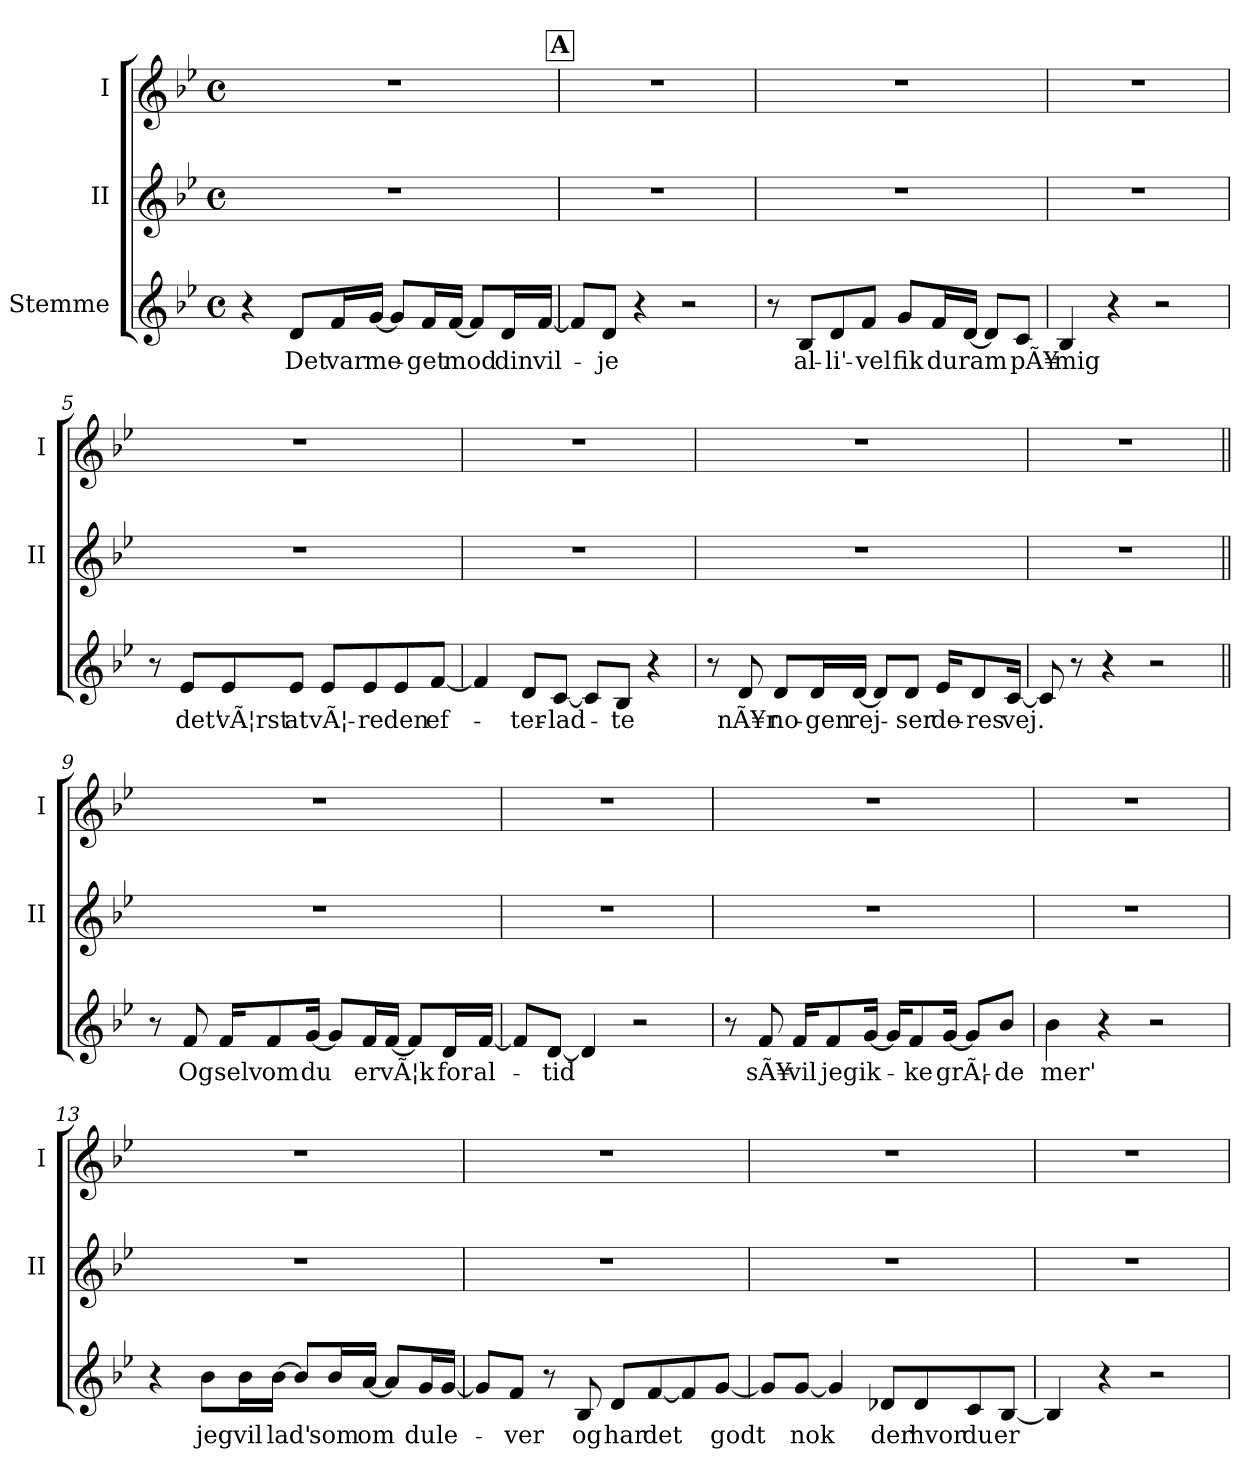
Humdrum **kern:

**kern	**text	**kern	**kern
*part3	*part3	*part2	*part1
*staff3	*staff3	*staff2	*staff1
*I"Stemme	*	*I"II	*I"I
*	*	*I'II	*I'I
*clefG2	*	*clefG2	*clefG2
*k[b-e-]	*	*k[b-e-]	*k[b-e-]
*M4/4	*	*M4/4	*M4/4
*met(c)	*	*met(c)	*met(c)
=1	=1	=1	=1
4r	.	1r	1r
!	!LO:LY:b	!	!
8d/L	Det	.	.
!	!LO:LY:b	!	!
16f/L	var	.	.
!	!LO:LY:b	!	!
[16g/JJ	me-	.	.
8g/L]	.	.	.
!	!LO:LY:b	!	!
16f/L	-get	.	.
!	!LO:LY:b	!	!
[16f/JJ	mod	.	.
8f/L]	.	.	.
!	!LO:LY:b	!	!
16d/L	din	.	.
!	!LO:LY:b	!	!
[16f/JJ	vil-	.	.
!!LO:REH:place=s1:a:B:fs=14:t=A
=2	=2	=2	=2
8f/L]	.	1r	1r
!	!LO:LY:b	!	!
8d/J	-je	.	.
4r	.	.	.
2r	.	.	.
=3	=3	=3	=3
8r	.	1r	1r
!	!LO:LY:b	!	!
8B-/L	al-	.	.
!	!LO:LY:b	!	!
8d/	-li'-	.	.
!	!LO:LY:b	!	!
8f/J	-vel	.	.
!	!LO:LY:b	!	!
8g/L	fik	.	.
!	!LO:LY:b	!	!
16f/L	du	.	.
!	!LO:LY:b	!	!
[16d/JJ	ram	.	.
8d/L]	.	.	.
!	!LO:LY:b	!	!
8c/J	pÃ¥	.	.
!!LO:LB:g=z
=4	=4	=4	=4
!	!LO:LY:b	!	!
4B-/	mig	1r	1r
4r	.	.	.
2r	.	.	.
=5	=5	=5	=5
8r	.	1r	1r
!	!LO:LY:b	!	!
8e-/L	det'	.	.
!	!LO:LY:b	!	!
8e-/	vÃ¦rst	.	.
!	!LO:LY:b	!	!
8e-/J	at	.	.
!	!LO:LY:b	!	!
8e-/L	vÃ¦-	.	.
!	!LO:LY:b	!	!
8e-/	-re	.	.
!	!LO:LY:b	!	!
8e-/	den	.	.
!	!LO:LY:b	!	!
[8f/J	ef-	.	.
=6	=6	=6	=6
4f/]	.	1r	1r
!	!LO:LY:b	!	!
8d/L	-ter-	.	.
!	!LO:LY:b	!	!
[8c/J	-lad-	.	.
8c/L]	.	.	.
!	!LO:LY:b	!	!
8B-/J	-te	.	.
4r	.	.	.
!!LO:LB:g=z
=7	=7	=7	=7
8r	.	1r	1r
!	!LO:LY:b	!	!
8d/	nÃ¥r	.	.
!	!LO:LY:b	!	!
8d/L	no-	.	.
!	!LO:LY:b	!	!
16d/L	-gen	.	.
!	!LO:LY:b	!	!
[16d/JJ	rej-	.	.
8d/L]	.	.	.
!	!LO:LY:b	!	!
8d/J	-ser	.	.
!	!LO:LY:b	!	!
16e-/KL	de-	.	.
!	!LO:LY:b	!	!
8d/	-res	.	.
!	!LO:LY:b	!	!
[16c/Jk	vej.	.	.
=8	=8	=8	=8
8c/]	.	1r	1r
8r	.	.	.
4r	.	.	.
2r	.	.	.
=9||	=9||	=9||	=9||
8r	.	1r	1r
!	!LO:LY:b	!	!
8f/	Og	.	.
!	!LO:LY:b	!	!
16f/KL	selv	.	.
!	!LO:LY:b	!	!
8f/	om	.	.
!	!LO:LY:b	!	!
[16g/Jk	du	.	.
8g/L]	.	.	.
!	!LO:LY:b	!	!
16f/L	er	.	.
!	!LO:LY:b	!	!
[16f/JJ	vÃ¦k	.	.
8f/L]	.	.	.
!	!LO:LY:b	!	!
16d/L	for	.	.
!	!LO:LY:b	!	!
[16f/JJ	al-	.	.
!!LO:LB:g=z
=10	=10	=10	=10
8f/L]	.	1r	1r
!	!LO:LY:b	!	!
[8d/J	-tid	.	.
4d/]	.	.	.
2r	.	.	.
=11	=11	=11	=11
8r	.	1r	1r
!	!LO:LY:b	!	!
8f/	sÃ¥	.	.
!	!LO:LY:b	!	!
16f/KL	vil	.	.
!	!LO:LY:b	!	!
8f/	jeg	.	.
!	!LO:LY:b	!	!
[16g/Jk	ik-	.	.
16g/KL]	.	.	.
!	!LO:LY:b	!	!
8f/	-ke	.	.
!	!LO:LY:b	!	!
[16g/Jk	grÃ¦-	.	.
8g/L]	.	.	.
!	!LO:LY:b	!	!
8b-/J	-de	.	.
=12	=12	=12	=12
!	!LO:LY:b	!	!
4b-\	mer'	1r	1r
4r	.	.	.
2r	.	.	.
=13	=13	=13	=13
4r	.	1r	1r
!	!LO:LY:b	!	!
8b-\L	jeg	.	.
!	!LO:LY:b	!	!
16b-\L	vil	.	.
!	!LO:LY:b	!	!
[16b-\JJ	lad'	.	.
8b-/L]	.	.	.
!	!LO:LY:b	!	!
16b-/L	som	.	.
!	!LO:LY:b	!	!
[16a/JJ	om	.	.
8a/L]	.	.	.
!	!LO:LY:b	!	!
16g/L	du	.	.
!	!LO:LY:b	!	!
[16g/JJ	le-	.	.
!!LO:LB:g=z
=14	=14	=14	=14
8g/L]	.	1r	1r
!	!LO:LY:b	!	!
8f/J	-ver	.	.
8r	.	.	.
!	!LO:LY:b	!	!
8B-/	og	.	.
!	!LO:LY:b	!	!
8d/L	har	.	.
!	!LO:LY:b	!	!
[8f/	det	.	.
8f/]	.	.	.
!	!LO:LY:b	!	!
[8g/J	godt	.	.
=15	=15	=15	=15
8g/L]	.	1r	1r
!	!LO:LY:b	!	!
[8g/J	nok	.	.
4g/]	.	.	.
!	!LO:LY:b	!	!
8d-X/L	der	.	.
!	!LO:LY:b	!	!
8d-/	hvor	.	.
!	!LO:LY:b	!	!
8c/	du	.	.
!	!LO:LY:b	!	!
[8B-/J	er	.	.
=16	=16	=16	=16
4B-/]	.	1r	1r
4r	.	.	.
2r	.	.	.
=	=	=	=
*-	*-	*-	*-
